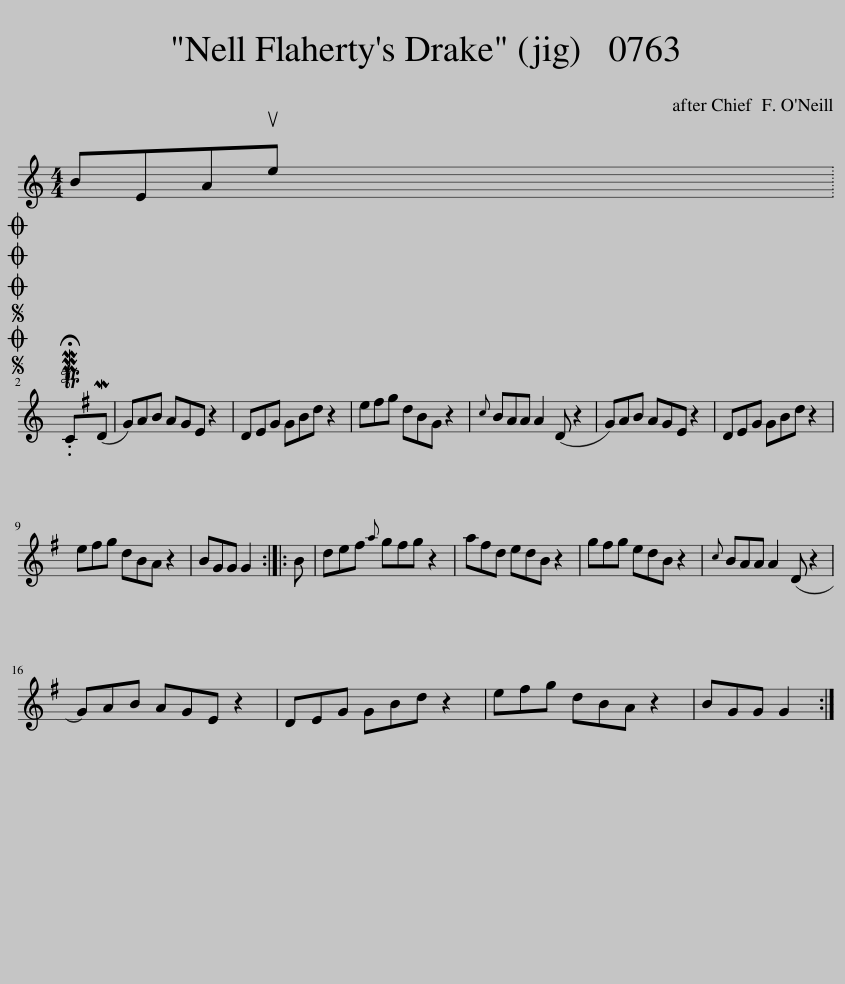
X:1
L:1/8
M:4/4
I:linebreak $
K:C
V:1 treble
V:1
 BEAue x2002 |$SOSOOO .!fermata!PMTC(MD | G)AB AGE z2 | DEG GBd z2 | e^fg dBG z2 | %5
{c} BAA A2 (D z2 | G)AB AGE z2 | DEG GBd z2 |$ e^fg dBA z2 | BGG G2 :: %10
 B | de^f{a} gfg z2 | a^fd edB z2 | g^fg edB z2 |{c} BAA A2 (D z2 |$ %15
 G)AB AGE z2 | DEG GBd z2 | e^fg dBA z2 | BGG G2 :| %19
